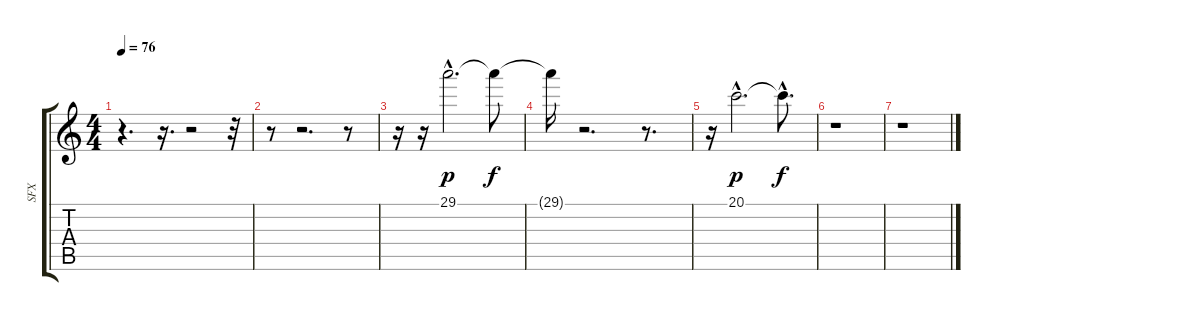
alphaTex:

\track ("SFX" "SFX") {instrument fx1rain}
\staff {score tabs}
\tuning (E4 B3 G3 D3 A2 E2) {hide}
\ts (4 4)
\tempo 76
\clef g2
\ks c
r.4{d dy f} r.16{d} r.2 r.32 |
r.8 r.2{d} r.8 |
r.16 r.16 29.1{hac}.2{d dy p} 29.1{t}.8{dy f} |
29.1{t}.16 r.2{d} r.8{d} |
r.16 20.1{hac}.2{d dy p} 20.1{hac t}.8{d dy f} |
r.1 |
r.1
